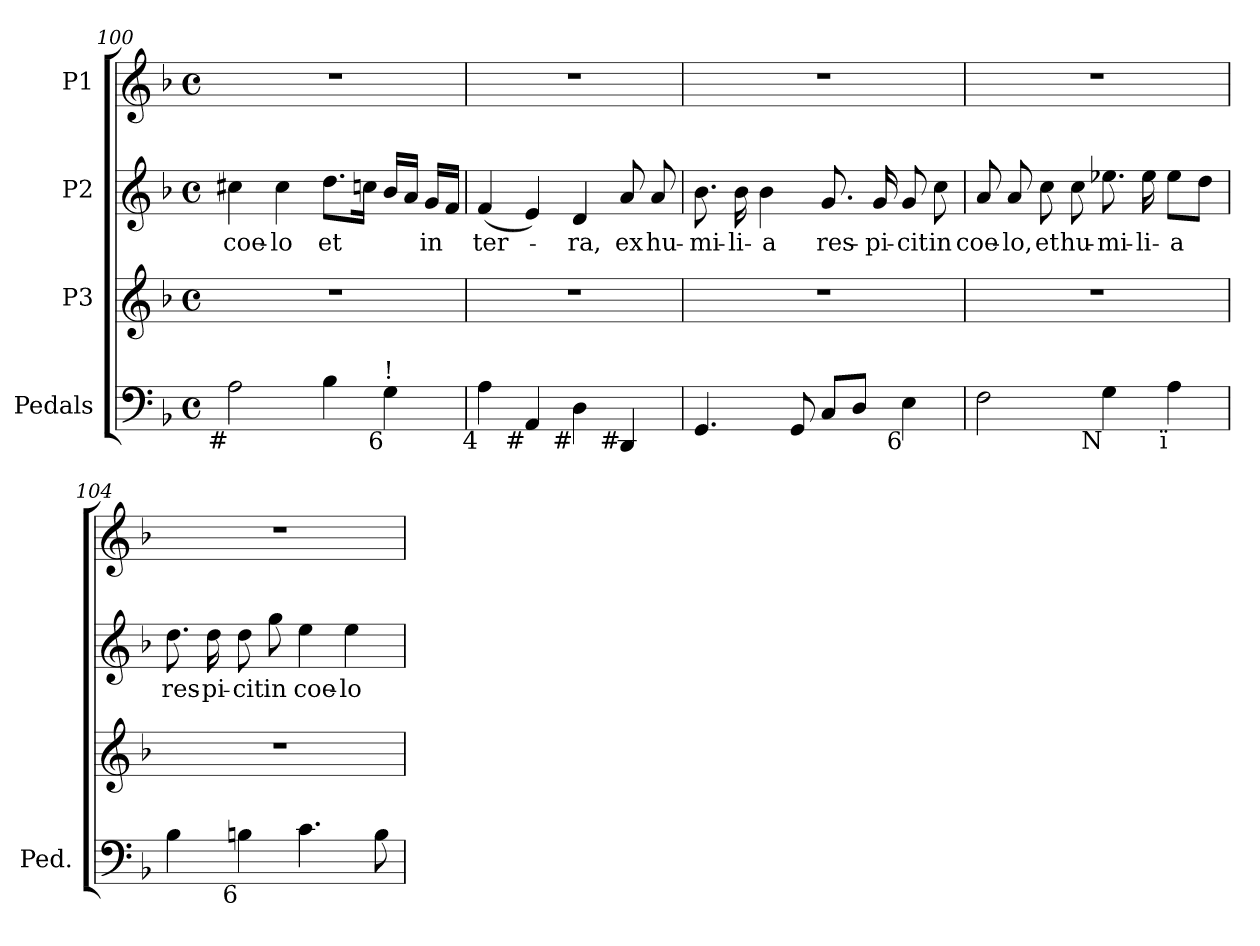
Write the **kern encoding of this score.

**kern	**kern	**kern	**text	**kern
*part4	*part3	*part2	*part2	*part1
*staff4	*staff3	*staff2	*staff2	*staff1
*I"Pedals	*I"P3	*I"P2	*	*I"P1
*I'Ped.	*	*	*	*
*clefF4	*clefG2	*clefG2	*	*clefG2
*k[b-]	*k[b-]	*k[b-]	*	*k[b-]
*F:	*F:	*F:	*	*F:
*M4/4	*M4/4	*M4/4	*	*M4/4
*met(c)	*met(c)	*met(c)	*	*met(c)
=100	=100	=100	=100	=100
!LO:TX:b:rj:t=#	!	!	!	!
!	!	!	!LO:LY:b:color=#000000	!
2Ai\	1r	4cc#Xi\	coe-	1r
!	!	!	!LO:LY:b:color=#000000	!
.	.	4cc#i\	-lo	.
!	!	!	!LO:LY:b:color=#000000	!
4B-i\	.	8.ddi\L	et	.
.	.	16cci\Jk	.	.
!LO:TX:b:rj:t=6	!	!	!	!
!LO:TX:t=!	!	!	!	!
4Gi\	.	16b-i/LL	.	.
.	.	16ai/JJ	.	.
!	!	!	!LO:LY:b:color=#000000	!
.	.	16gi/LL	in	.
.	.	16fi/JJ	.	.
!!LO:LB:g=z
=101	=101	=101	=101	=101
!LO:TX:b:rj:t=4	!	!	!	!
!	!	!	!LO:LY:b:color=#000000	!
4Ai\	1r	(4fi/	ter-	1r
!LO:TX:b:rj:t=#	!	!	!	!
4AAi/	.	4ei/)	.	.
!LO:TX:b:rj:t=#	!	!	!	!
!	!	!	!LO:LY:b:color=#000000	!
4Di\	.	4di/	-ra,	.
!LO:TX:b:rj:t=#	!	!	!	!
!	!	!	!LO:LY:b:color=#000000	!
4DDi/	.	8ai/	ex	.
!	!	!	!LO:LY:b:color=#000000	!
.	.	8ai/	hu-	.
=102	=102	=102	=102	=102
!	!	!	!LO:LY:b:color=#000000	!
4.GGi/	1r	8.b-i\	-mi-	1r
!	!	!	!LO:LY:b:color=#000000	!
.	.	16b-i\	-li-	.
!	!	!	!LO:LY:b:color=#000000	!
.	.	4b-i\	-a	.
8GGi/	.	.	.	.
!	!	!	!LO:LY:b:color=#000000	!
8Ci/L	.	8.gi/	res-	.
8Di/J	.	.	.	.
!	!	!	!LO:LY:b:color=#000000	!
.	.	16gi/	-pi-	.
!LO:TX:b:rj:t=6	!	!	!	!
!	!	!	!LO:LY:b:color=#000000	!
4Ei\	.	8gi/	-cit	.
!	!	!	!LO:LY:b:color=#000000	!
.	.	8cci\	in	.
=103	=103	=103	=103	=103
!	!	!	!LO:LY:b:color=#000000	!
2Fi\	1r	8ai/	coe-	1r
!	!	!	!LO:LY:b:color=#000000	!
.	.	8ai/	-lo,	.
!	!	!	!LO:LY:b:color=#000000	!
.	.	8cci\	et	.
!	!	!	!LO:LY:b:color=#000000	!
.	.	8cci\	hu-	.
!LO:TX:b:rj:t=N	!	!	!	!
!	!	!	!LO:LY:b:color=#000000	!
4Gi\	.	8.ee-Xi\	-mi-	.
!	!	!	!LO:LY:b:color=#000000	!
.	.	16ee-i\	-li-	.
!LO:TX:b:rj:t=ï	!	!	!	!
!	!	!	!LO:LY:b:color=#000000	!
4Ai\	.	8ee-i\L	-a	.
.	.	8ddi\J	.	.
=104	=104	=104	=104	=104
!	!	!	!LO:LY:b:color=#000000	!
4B-i\	1r	8.ddi\	res-	1r
!	!	!	!LO:LY:b:color=#000000	!
.	.	16ddi\	-pi-	.
!LO:TX:b:rj:t=6	!	!	!	!
!	!	!	!LO:LY:b:color=#000000	!
4Bni\	.	8ddi\	-cit	.
!	!	!	!LO:LY:b:color=#000000	!
.	.	8ggi\	in	.
!	!	!	!LO:LY:b:color=#000000	!
4.ci\	.	4eei\	coe-	.
!	!	!	!LO:LY:b:color=#000000	!
.	.	4eei\	-lo	.
8Bi\	.	.	.	.
=	=	=	=	=
*-	*-	*-	*-	*-
